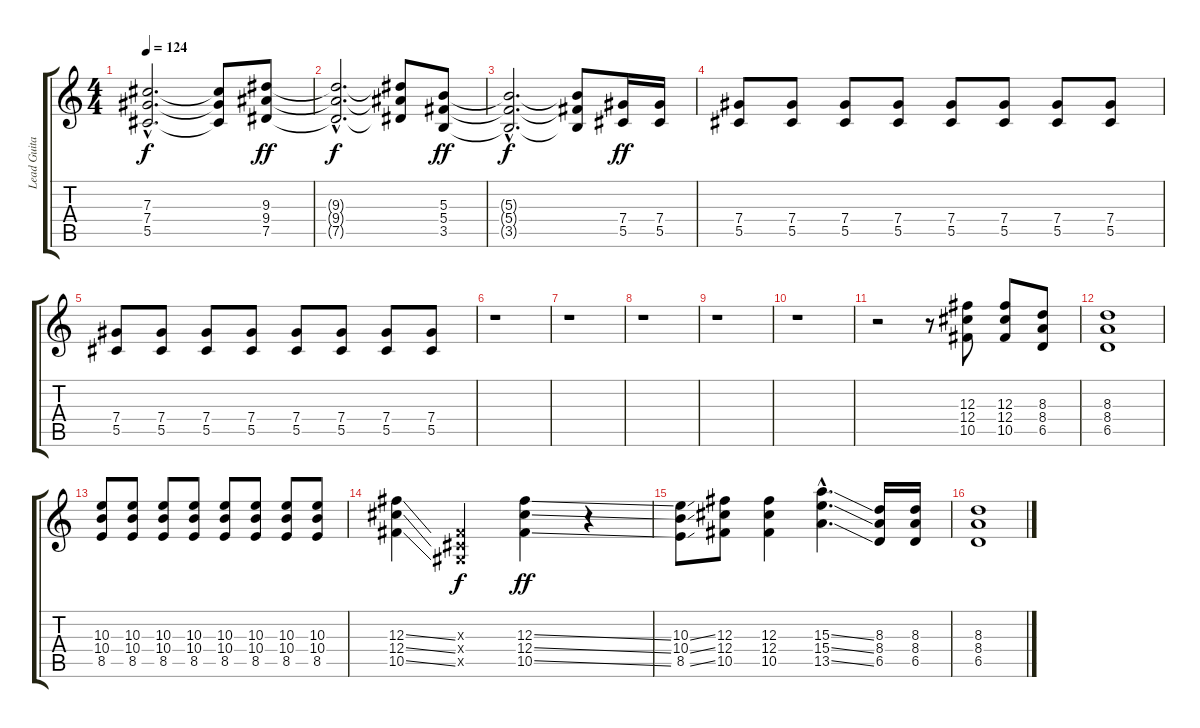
\track ("Lead Guitar" "Lead Guita") {instrument overdrivenguitar}
\staff {score tabs}
\tuning (Eb4 Bb3 Gb3 Db3 Ab2 Eb2) {hide}
\ts (4 4)
\tempo 124
\clef g2
\ks c
(7.3{hac t} 7.4{hac t} 5.5{hac t}).2{d dy f} (7.3{t} 7.4{t} 5.5{t}).8 (9.3 9.4 7.5).8{dy ff} |
(9.3{hac t} 9.4{hac t} 7.5{hac t}).2{d dy f} (9.3{t} 9.4{t} 7.5{t}).8 (5.3 5.4 3.5).8{dy ff} |
(5.3{hac t} 5.4{hac t} 3.5{hac t}).2{d dy f} (5.3{t} 5.4{t} 3.5{t}).8 (7.4 5.5).16{dy ff} (7.4 5.5).16 |
(7.4 5.5).8 (7.4 5.5).8 (7.4 5.5).8 (7.4 5.5).8 (7.4 5.5).8 (7.4 5.5).8 (7.4 5.5).8 (7.4 5.5).8 |
(7.4 5.5).8 (7.4 5.5).8 (7.4 5.5).8 (7.4 5.5).8 (7.4 5.5).8 (7.4 5.5).8 (7.4 5.5).8 (7.4 5.5).8 |
r.1 |
r.1 |
r.1 |
r.1 |
r.1 |
r.2 r.8 (12.3 12.4 10.5).8 (12.3 12.4 10.5).8 (8.3 8.4 6.5).8 |
(8.3 8.4 6.5).1 |
(10.3 10.4 8.5).8 (10.3 10.4 8.5).8 (10.3 10.4 8.5).8 (10.3 10.4 8.5).8 (10.3 10.4 8.5).8 (10.3 10.4 8.5).8 (10.3 10.4 8.5).8 (10.3 10.4 8.5).8 |
(12.3{ss} 12.4{ss} 10.5{ss}).4 (0.3{x} 0.4{x} 0.5{x}).4{dy f} (12.3{ss} 12.4{ss} 10.5{ss}).4{dy ff} r.4 |
(10.3{ss} 10.4{ss} 8.5{ss}).8 (12.3 12.4 10.5).8 (12.3 12.4 10.5).4 (15.3{ss hac} 15.4{ss hac} 13.5{ss hac}).4{d} (8.3 8.4 6.5).16 (8.3 8.4 6.5).16 |
(8.3 8.4 6.5).1
